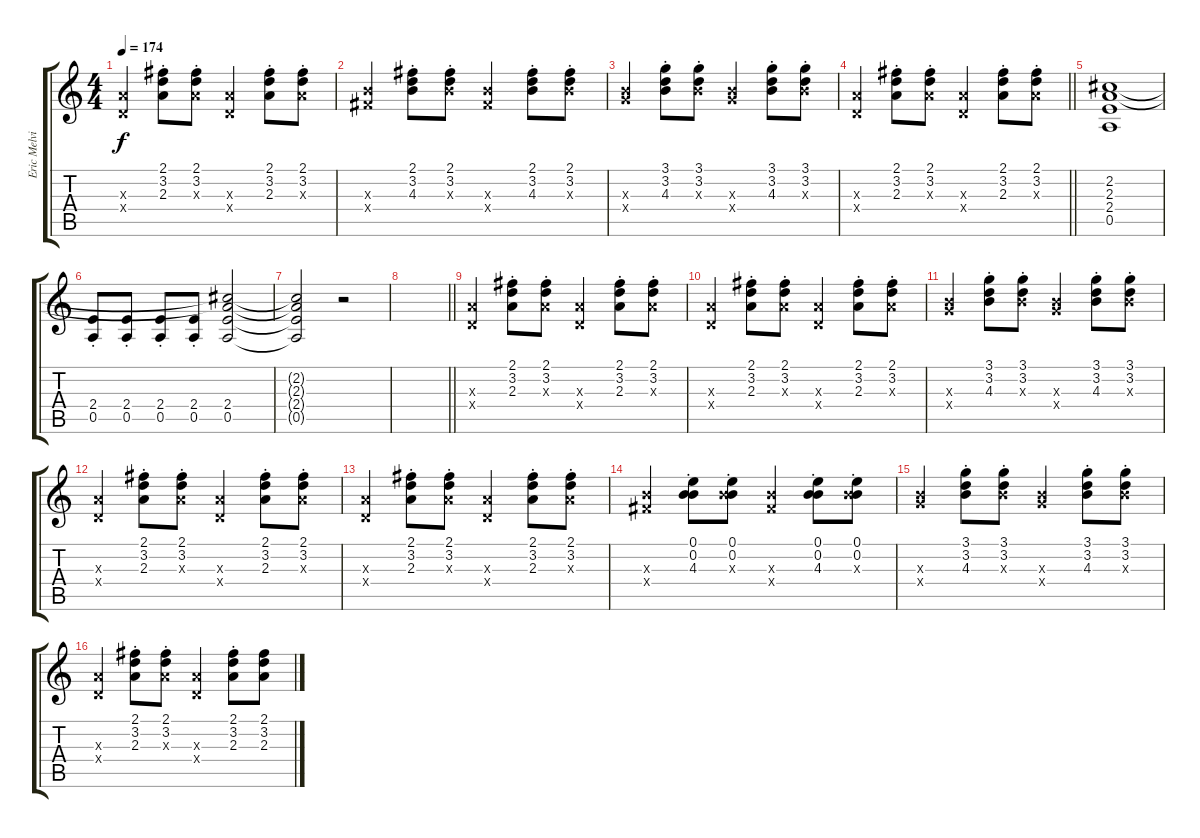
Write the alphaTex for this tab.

\track ("Eric Melvin" "Eric Melvi") {instrument distortionguitar}
\staff {score tabs}
\tuning (E4 B3 G3 D3 A2 E2) {hide}
\ts (4 4)
\tempo 174
\clef g2
\ks c
(2.3{x} 0.4{x}).4{dy f} (2.1{st} 3.2{st} 2.3{st}).8 (2.1{st} 3.2{st} 2.3{st x}).8 (2.3{x} 0.4{x}).4 (2.1{st} 3.2{st} 2.3{st}).8 (2.1{st} 3.2{st} 2.3{st x}).8 |
(4.3{x} 4.4{x}).4 (2.1{st} 3.2{st} 4.3{st}).8 (2.1{st} 3.2{st} 4.3{st x}).8 (4.3{x} 4.4{x}).4 (2.1{st} 3.2{st} 4.3{st}).8 (2.1{st} 3.2{st} 4.3{st x}).8 |
(4.3{x} 5.4{x}).4 (3.1{st} 3.2{st} 4.3{st}).8 (3.1{st} 3.2{st} 4.3{st x}).8 (4.3{x} 5.4{x}).4 (3.1{st} 3.2{st} 4.3{st}).8 (3.1{st} 3.2{st} 4.3{st x}).8 |
\barLineRight lightlight
(2.3{x} 0.4{x}).4 (2.1{st} 3.2{st} 2.3{st}).8 (2.1{st} 3.2{st} 2.3{st x}).8 (2.3{x} 0.4{x}).4 (2.1{st} 3.2{st} 2.3{st}).8 (2.1{st} 3.2{st} 2.3{st x}).8 |
\section ("" "")
(2.2 2.3 2.4 0.5).1{instrument overdrivenguitar} |
(2.4{st} 0.5{st}).8 (2.4{st} 0.5{st}).8 (2.4{st} 0.5{st}).8 (2.4{st} 0.5{st}).8 (2.2{t} 2.3{t} 2.4 0.5).2{volume 5} |
(2.2{t} 2.3{t} 2.4{t} 0.5{t}).2 r.2 |
\barLineRight lightlight
|
\section ("" "")
(2.3{x} 0.4{x}).4{volume 10 instrument electricguitarjazz} (2.1{st} 3.2{st} 2.3{st}).8 (2.1{st} 3.2{st} 2.3{st x}).8 (2.3{x} 0.4{x}).4 (2.1{st} 3.2{st} 2.3{st}).8 (2.1{st} 3.2{st} 2.3{st x}).8 |
(2.3{x} 0.4{x}).4 (2.1{st} 3.2{st} 2.3{st}).8 (2.1{st} 3.2{st} 2.3{st x}).8 (2.3{x} 0.4{x}).4 (2.1{st} 3.2{st} 2.3{st}).8 (2.1{st} 3.2{st} 2.3{st x}).8 |
(4.3{x} 5.4{x}).4 (3.1{st} 3.2{st} 4.3{st}).8 (3.1{st} 3.2{st} 4.3{st x}).8 (4.3{x} 5.4{x}).4 (3.1{st} 3.2{st} 4.3{st}).8 (3.1{st} 3.2{st} 4.3{st x}).8 |
(2.3{x} 0.4{x}).4 (2.1{st} 3.2{st} 2.3{st}).8 (2.1{st} 3.2{st} 2.3{st x}).8 (2.3{x} 0.4{x}).4 (2.1{st} 3.2{st} 2.3{st}).8 (2.1{st} 3.2{st} 2.3{st x}).8 |
(2.3{x} 0.4{x}).4 (2.1{st} 3.2{st} 2.3{st}).8 (2.1{st} 3.2{st} 2.3{st x}).8 (2.3{x} 0.4{x}).4 (2.1{st} 3.2{st} 2.3{st}).8 (2.1{st} 3.2{st} 2.3{st x}).8 |
(4.3{x} 4.4{x}).4 (0.1{st} 0.2{st} 4.3{st}).8 (0.1{st} 0.2{st} 4.3{st x}).8 (4.3{x} 4.4{x}).4 (0.1{st} 0.2{st} 4.3{st}).8 (0.1{st} 0.2{st} 4.3{st x}).8 |
(4.3{x} 5.4{x}).4 (3.1{st} 3.2{st} 4.3{st}).8 (3.1{st} 3.2{st} 4.3{st x}).8 (4.3{x} 5.4{x}).4 (3.1{st} 3.2{st} 4.3{st}).8 (3.1{st} 3.2{st} 4.3{st x}).8 |
(2.3{x} 0.4{x}).4 (2.1{st} 3.2{st} 2.3{st}).8 (2.1{st} 3.2{st} 2.3{st x}).8 (2.3{x} 0.4{x}).4 (2.1{st} 3.2{st} 2.3{st}).8 (2.1 3.2 2.3).8
